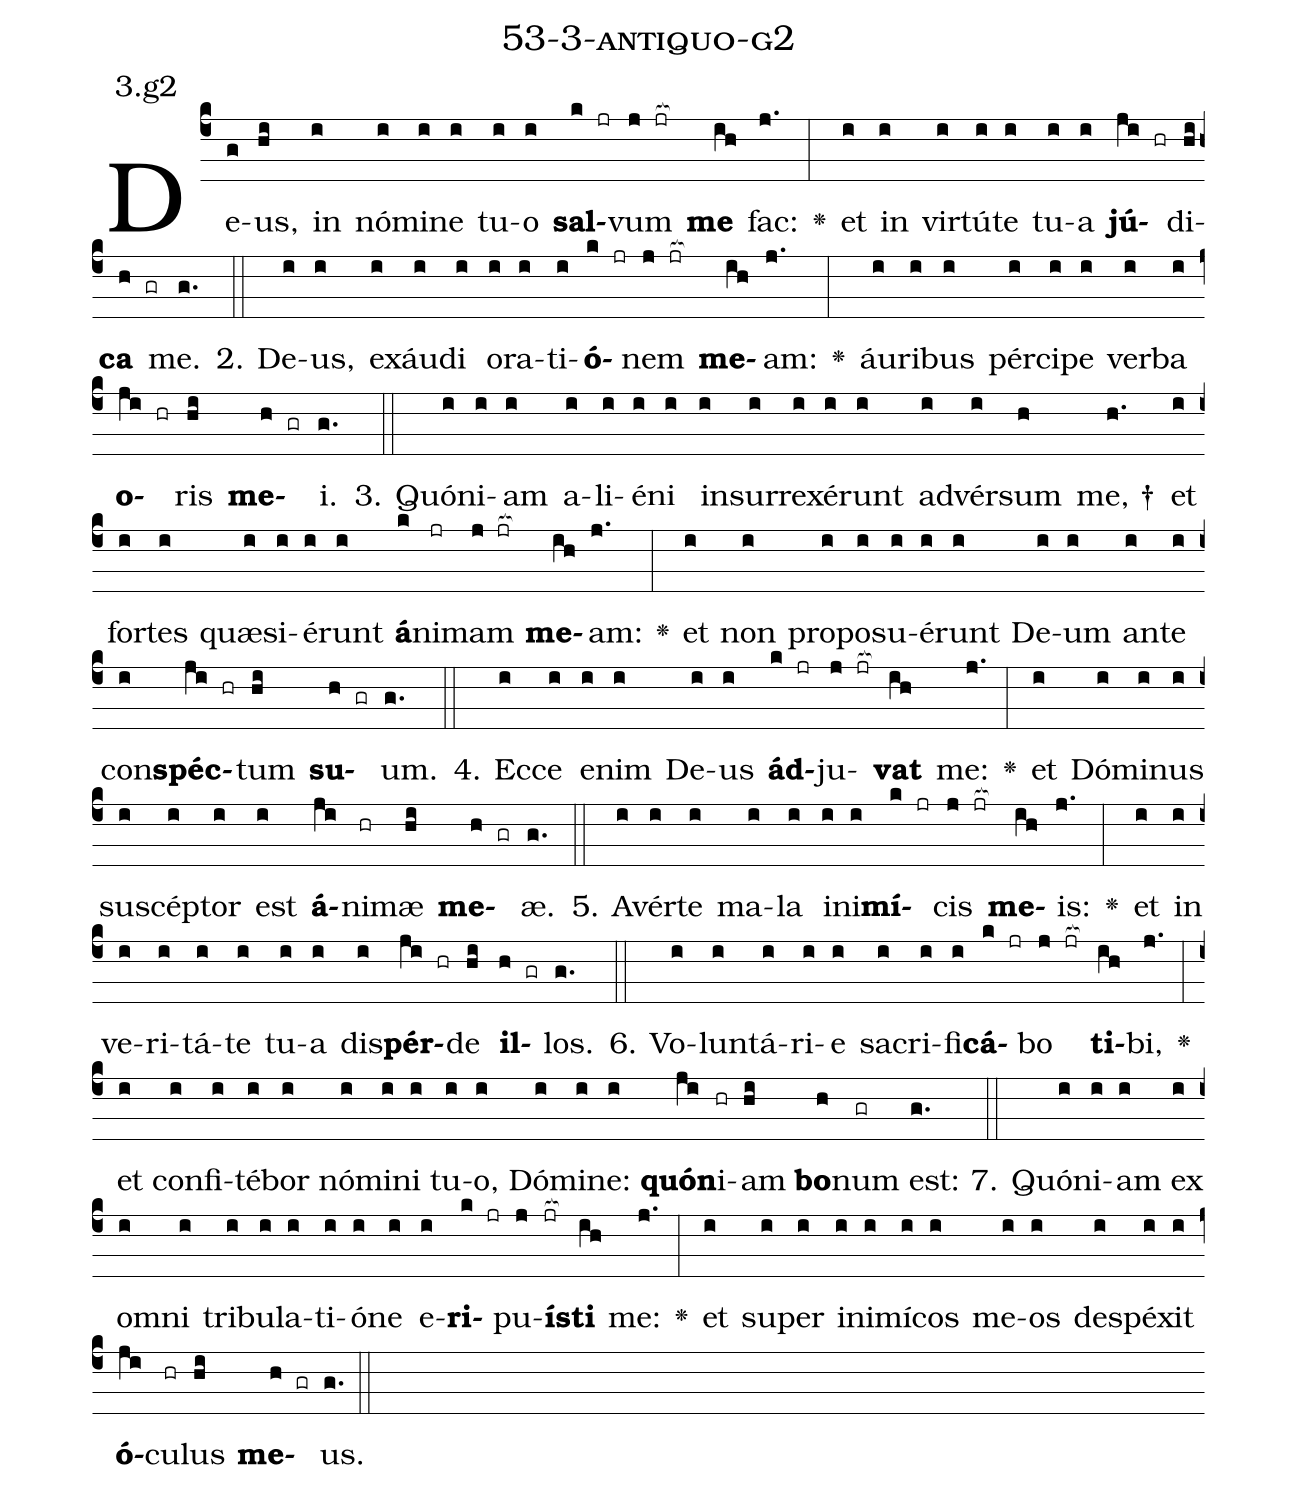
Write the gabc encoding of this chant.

name: 53-3-antiquo-g2;
annotation: 3.g2;
%%
(c4)De(g)us,(hi) in(i) nó(i)mi(i)ne(i) tu(i)o(i) <b>sal</b>(k jr)vum(j jr[ocb:1{]) <b>me</b>(ih[ocb:0}]) fac:(j.) <v>\greheightstar</v>(:) et(i) in(i) vir(i)tú(i)te(i) tu(i)a(i) <b>jú</b>(ji hr)di(hi)<b>ca</b>(h gr) me.(g.) (::)
2. De(i)us,(i) ex(i)áu(i)di(i) o(i)ra(i)ti(i)<b>ó</b>(k jr)nem(j jr[ocb:1{]) <b>me</b>(ih[ocb:0}])am:(j.) <v>\greheightstar</v>(:) áu(i)ri(i)bus(i) pér(i)ci(i)pe(i) ver(i)ba(i) <b>o</b>(ji hr)ris(hi) <b>me</b>(h gr)i.(g.) (::)
3. Quón(i)i(i)am(i) a(i)li(i)é(i)ni(i) in(i)sur(i)re(i)xé(i)runt(i) ad(i)vér(i)sum(h) me, †(h.) et(i) for(i)tes(i) quæ(i)si(i)é(i)runt(i) <b>á</b>(k)ni(jr)mam(j jr[ocb:1{]) <b>me</b>(ih[ocb:0}])am:(j.) <v>\greheightstar</v>(:) et(i) non(i) pro(i)po(i)su(i)é(i)runt(i) De(i)um(i) an(i)te(i) con(i)<b>spéc</b>(ji hr)tum(hi) <b>su</b>(h gr)um.(g.) (::)
4. Ec(i)ce(i) e(i)nim(i) De(i)us(i) <b>ád</b>(k jr)ju(j jr[ocb:1{])<b>vat</b>(ih[ocb:0}]) me:(j.) <v>\greheightstar</v>(:) et(i) Dó(i)mi(i)nus(i) su(i)scép(i)tor(i) est(i) <b>á</b>(ji)ni(hr)mæ(hi) <b>me</b>(h gr)æ.(g.) (::)
5. A(i)vér(i)te(i) ma(i)la(i) in(i)i(i)<b>mí</b>(k jr)cis(j jr[ocb:1{]) <b>me</b>(ih[ocb:0}])is:(j.) <v>\greheightstar</v>(:) et(i) in(i) ve(i)ri(i)tá(i)te(i) tu(i)a(i) dis(i)<b>pér</b>(ji hr)de(hi) <b>il</b>(h gr)los.(g.) (::)
6. Vo(i)lun(i)tá(i)ri(i)e(i) sa(i)cri(i)fi(i)<b>cá</b>(k jr)bo(j jr[ocb:1{]) <b>ti</b>(ih[ocb:0}])bi,(j.) <v>\greheightstar</v>(:) et(i) con(i)fi(i)té(i)bor(i) nó(i)mi(i)ni(i) tu(i)o,(i) Dó(i)mi(i)ne:(i) <b>quón</b>(ji)i(hr)am(hi) <b>bo</b>(h)num(gr) est:(g.) (::)
7. Quón(i)i(i)am(i) ex(i) om(i)ni(i) tri(i)bu(i)la(i)ti(i)ó(i)ne(i) e(i)<b>ri</b>(k jr)pu(j)<b>ís</b>(jr[ocb:1{])<b>ti</b>(ih[ocb:0}]) me:(j.) <v>\greheightstar</v>(:) et(i) su(i)per(i) in(i)i(i)mí(i)cos(i) me(i)os(i) de(i)spé(i)xit(i) <b>ó</b>(ji)cu(hr)lus(hi) <b>me</b>(h gr)us.(g.) (::)
